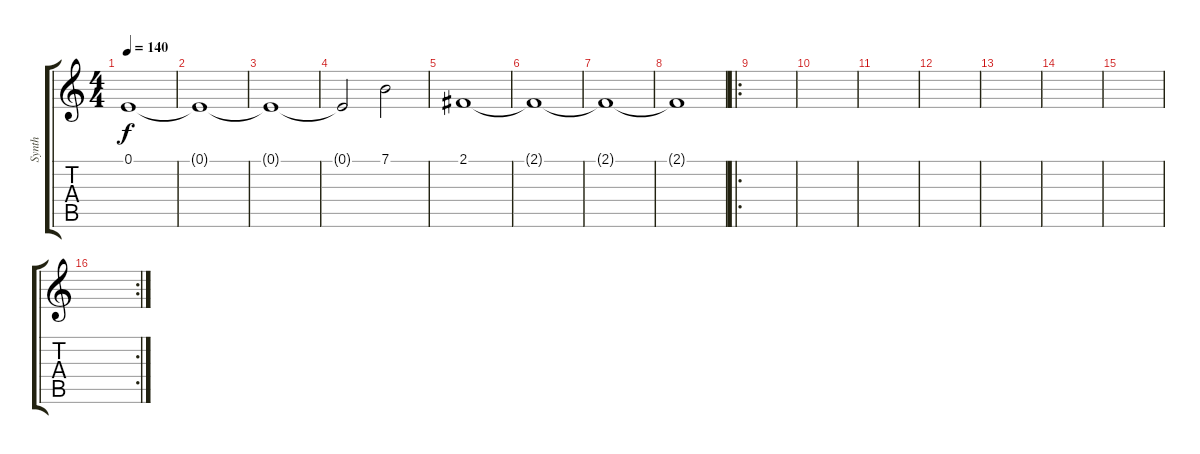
\track ("Synth" "Synth") {instrument lead1square}
\staff {score tabs}
\tuning (E4 B3 G3 D3 A2 E2) {hide}
\ts (4 4)
\tempo 140
\clef g2
\ks c
0.1.1{dy f} |
0.1{t}.1 |
0.1{t}.1 |
0.1{t}.2 7.1.2 |
2.1.1 |
2.1{t}.1 |
2.1{t}.1 |
2.1{t}.1 |
\ro
|
|
|
|
|
|
|
\rc 2
